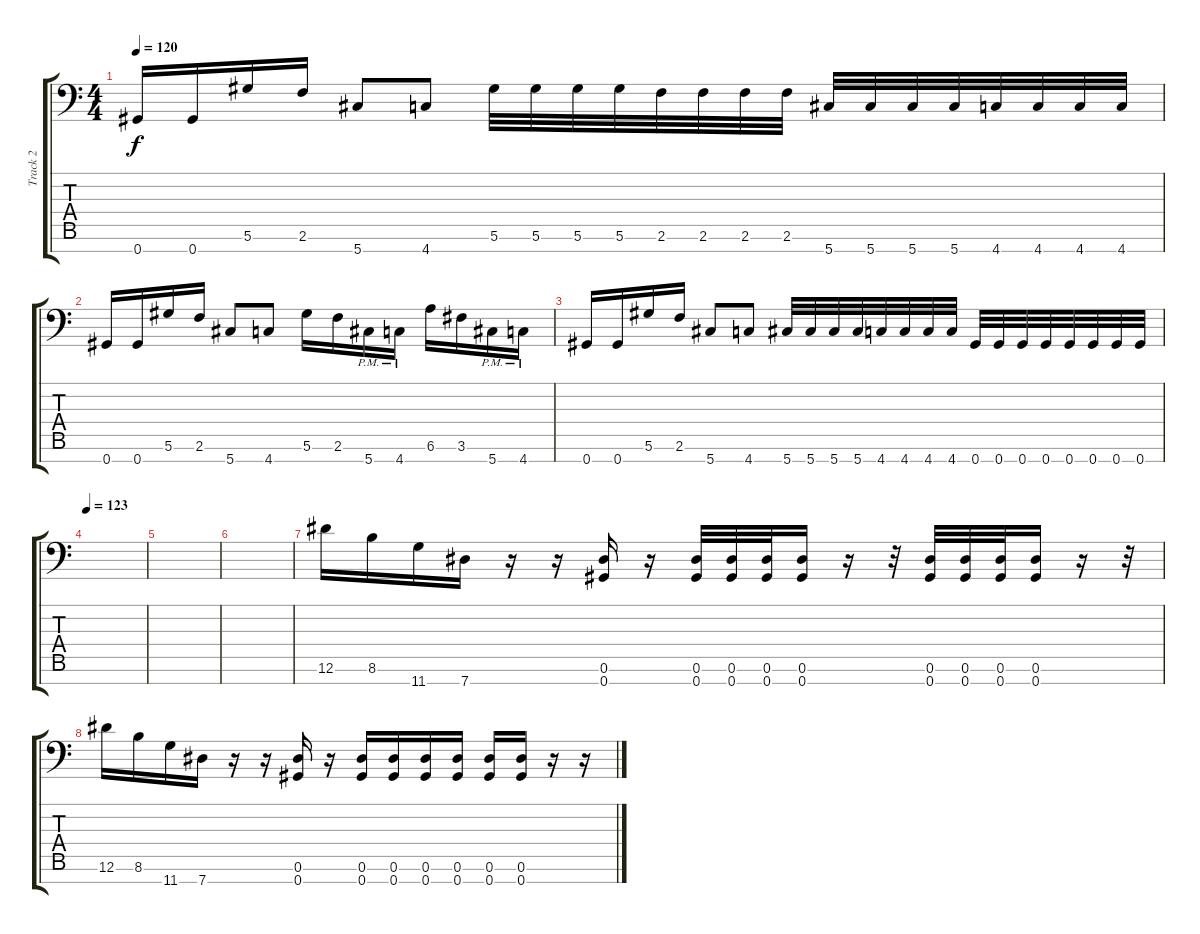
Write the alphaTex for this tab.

\track ("Track 2" "Track 2") {instrument overdrivenguitar}
\staff {score tabs}
\tuning (Eb4 Bb3 Gb3 Db3 Ab2 Eb2 Ab1) {hide}
\ts (4 4)
\tempo 120
\clef f4
\ks c
0.7.16{dy f} 0.7.16 5.6.16 2.6.16 5.7.8 4.7.8 5.6.32 5.6.32 5.6.32 5.6.32 2.6.32 2.6.32 2.6.32 2.6.32 5.7.32 5.7.32 5.7.32 5.7.32 4.7.32 4.7.32 4.7.32 4.7.32 |
0.7.16 0.7.16 5.6.16 2.6.16 5.7.8 4.7.8 5.6.16 2.6.16 5.7{pm}.16 4.7{pm}.16 6.6.16 3.6.16 5.7{pm}.16 4.7{pm}.16 |
0.7.16 0.7.16 5.6.16 2.6.16 5.7.8 4.7.8 5.7.32 5.7.32 5.7.32 5.7.32 4.7.32 4.7.32 4.7.32 4.7.32 0.7.32 0.7.32 0.7.32 0.7.32 0.7.32 0.7.32 0.7.32 0.7.32 |
\tempo 123
|
|
|
12.6.16 8.6.16 11.7.16 7.7.16 r.16 r.16 (0.6 0.7).16 r.16 (0.6 0.7).32 (0.6 0.7).32 (0.6 0.7).32 (0.6 0.7).16 r.16 r.32 (0.6 0.7).32 (0.6 0.7).32 (0.6 0.7).32 (0.6 0.7).16 r.16 r.32 |
12.6.16 8.6.16 11.7.16 7.7.16 r.16 r.16 (0.6 0.7).16 r.16 (0.6 0.7).16 (0.6 0.7).16 (0.6 0.7).16 (0.6 0.7).16 (0.6 0.7).16 (0.6 0.7).16 r.16 r.16
